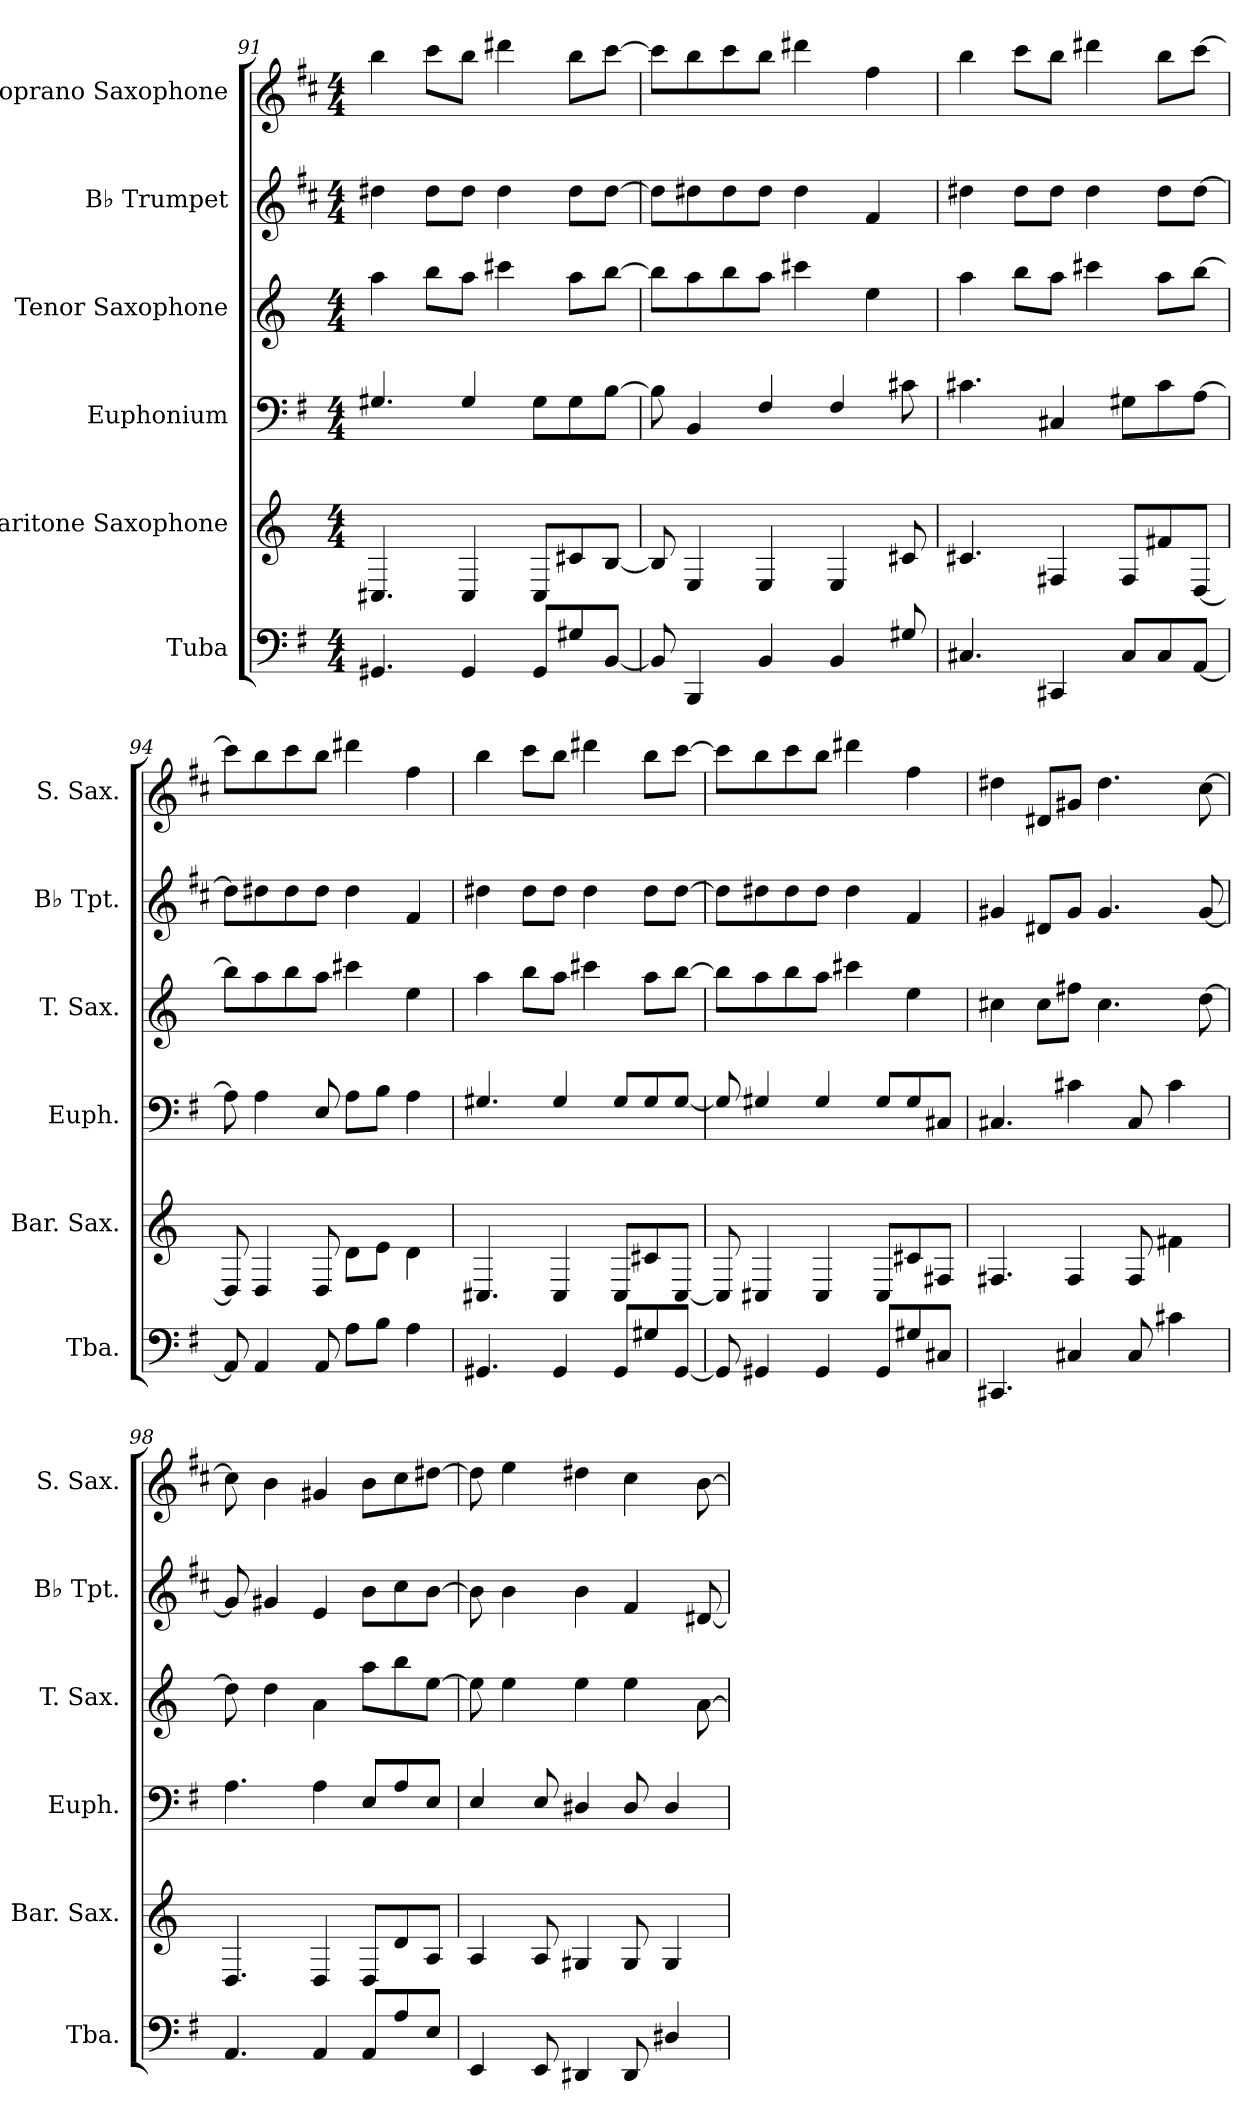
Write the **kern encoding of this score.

**kern	**kern	**kern	**kern	**kern	**kern
*part6	*part5	*part4	*part3	*part2	*part1
*staff6	*staff5	*staff4	*staff3	*staff2	*staff1
*I"Tuba	*I"Baritone Saxophone	*I"Euphonium	*I"Tenor Saxophone	*I"B♭ Trumpet	*I"Soprano Saxophone
*I'Tba.	*I'Bar. Sax.	*I'Euph.	*I'T. Sax.	*I'B♭ Tpt.	*I'S. Sax.
!!LO:PB:g=z
*clefF4	*clefG2	*clefF4	*clefG2	*clefG2	*clefG2
*ITrd4c7	*ITrd12c21	*ITrd4c7	*ITrd8c14	*ITrd1c2	*ITrd1c2
*k[]	*k[]	*k[]	*k[]	*k[]	*k[]
*M4/4	*M4/4	*M4/4	*M4/4	*M4/4	*M4/4
=91	=91	=91	=91	=91	=91
4.CC#X/	4.CC#X/	4.C#X/	4a\	4cc#X\	4aa\
.	.	.	8b\L	8cc#\L	8bb\L
4CC#/	4CC#/	4C#/	8a\J	8cc#\J	8aa\J
.	.	.	4cc#X\	4cc#\	4ccc#X\
8CC#/L	8CC#/L	8C#\L	.	.	.
8C#X/	8C#X/	8C#\	8a\L	8cc#\L	8aa\L
[8EE/J	[8BB/J	[8E\J	[8b\J	[8cc#\J	[8bb\J
=92	=92	=92	=92	=92	=92
8EE/]	8BB/]	8E\]	8b\L]	8cc#\L]	8bb\L]
4EEE/	4EE/	4EE/	8a\	8cc#X\	8aa\
.	.	.	8b\	8cc#\	8bb\
4EE/	4EE/	4BB/	8a\J	8cc#\J	8aa\J
.	.	.	4cc#X\	4cc#\	4ccc#X\
4EE/	4EE/	4BB/	.	.	.
.	.	.	4e\	4e/	4ee\
8C#X/	8C#X/	8F#X\	.	.	.
=93	=93	=93	=93	=93	=93
4.FF#X/	4.C#X/	4.F#X\	4a\	4cc#X\	4aa\
.	.	.	8b\L	8cc#\L	8bb\L
4FFF#X/	4FF#X/	4FF#X/	8a\J	8cc#\J	8aa\J
.	.	.	4cc#X\	4cc#\	4ccc#X\
8FF#/L	8FF#/L	8C#X\L	.	.	.
8FF#/	8F#X/	8F#\	8a\L	8cc#\L	8aa\L
[8DD/J	[8DD/J	[8D\J	[8b\J	[8cc#\J	[8bb\J
!!LO:LB:g=z
=94	=94	=94	=94	=94	=94
8DD/]	8DD/]	8D\]	8b\L]	8cc#\L]	8bb\L]
4DD/	4DD/	4D\	8a\	8cc#X\	8aa\
.	.	.	8b\	8cc#\	8bb\
8DD/	8DD/	8AA/	8a\J	8cc#\J	8aa\J
8D\L	8D\L	8D\L	4cc#X\	4cc#\	4ccc#X\
8E\J	8E\J	8E\J	.	.	.
4D\	4D\	4D\	4e\	4e/	4ee\
=95	=95	=95	=95	=95	=95
4.CC#X/	4.CC#X/	4.C#X/	4a\	4cc#X\	4aa\
.	.	.	8b\L	8cc#\L	8bb\L
4CC#/	4CC#/	4C#/	8a\J	8cc#\J	8aa\J
.	.	.	4cc#X\	4cc#\	4ccc#X\
8CC#/L	8CC#/L	8C#/L	.	.	.
8C#X/	8C#X/	8C#/	8a\L	8cc#\L	8aa\L
[8CC#/J	[8CC#/J	[8C#/J	[8b\J	[8cc#\J	[8bb\J
=96	=96	=96	=96	=96	=96
8CC#/]	8CC#/]	8C#/]	8b\L]	8cc#\L]	8bb\L]
4CC#X/	4CC#X/	4C#X/	8a\	8cc#X\	8aa\
.	.	.	8b\	8cc#\	8bb\
4CC#/	4CC#/	4C#/	8a\J	8cc#\J	8aa\J
.	.	.	4cc#X\	4cc#\	4ccc#X\
8CC#/L	8CC#/L	8C#/L	.	.	.
8C#X/	8C#X/	8C#/	4e\	4e/	4ee\
8FF#X/J	8FF#X/J	8FF#X/J	.	.	.
!!LO:PB:g=z
=97	=97	=97	=97	=97	=97
4.FFF#X/	4.FF#X/	4.FF#X/	4c#X\	4f#X/	4cc#X\
.	.	.	8c#\L	8c#X/L	8c#X/L
4FF#X/	4FF#/	4F#X\	8f#X\J	8f#/J	8f#X/J
.	.	.	4.c#\	4.f#/	4.cc#\
8FF#/	8FF#/	8FF#/	.	.	.
4F#X\	4F#X\	4F#\	.	.	.
.	.	.	[8d\	[8f#/	[8b\
=98	=98	=98	=98	=98	=98
4.DD/	4.DD/	4.D\	8d\]	8f#/]	8b\]
.	.	.	4d\	4f#X/	4a\
4DD/	4DD/	4D\	4A\	4d/	4f#X/
8DD/L	8DD/L	8AA/L	8a\L	8a\L	8a\L
8D/	8D/	8D/	8b\	8b\	8b\
8AA/J	8AA/J	8AA/J	[8e\J	[8a\J	[8cc#X\J
=99	=99	=99	=99	=99	=99
4AAA/	4AA/	4AA/	8e\]	8a\]	8cc#\]
.	.	.	4e\	4a\	4dd\
8AAA/	8AA/	8AA/	.	.	.
4GGG#X/	4GG#X/	4GG#X/	4e\	4a\	4cc#X\
8GGG#/	8GG#/	8GG#/	4e\	4e/	4b\
4GG#X/	4GG#/	4GG#/	.	.	.
.	.	.	[8A\	[8c#X/	[8a\
=	=	=	=	=	=
*-	*-	*-	*-	*-	*-
